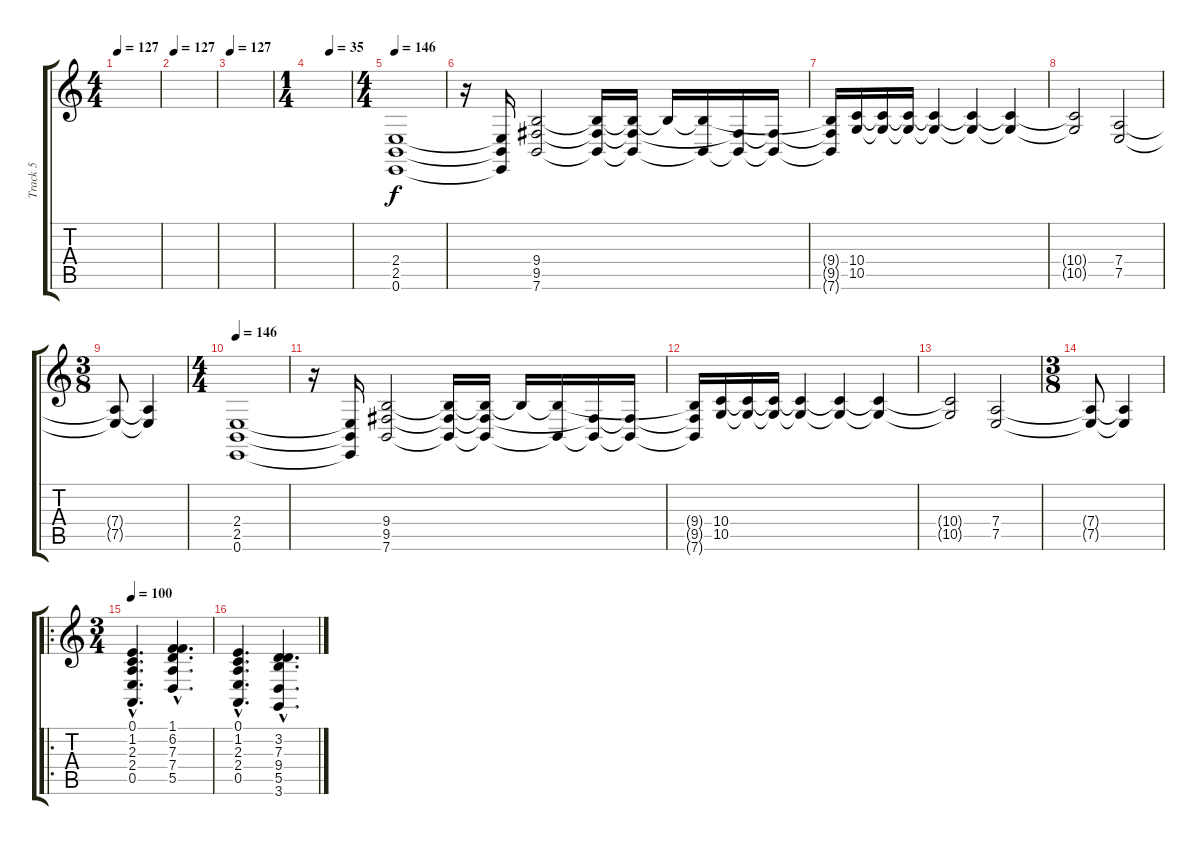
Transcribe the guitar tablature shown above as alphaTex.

\track ("Track 5" "Track 5") {instrument choiraahs}
\staff {score tabs}
\tuning (E4 B3 G3 D3 A2 E2) {hide}
\ts (4 4)
\tempo 127
\clef g2
\ks c
|
\tempo 127
|
\tempo 127
|
\ts (1 4)
\tempo (35 0.5)
|
\ts (4 4)
\tempo 146
(2.4 2.5 0.6).1 |
r.16 (2.4{t} 2.5{t} 0.6{t}).16 (9.4 9.5 7.6).2 (9.4{t} 9.5{t} 7.6{t}).16 (9.4{t} 9.5{t} 7.6{t}).16 9.4{t}.16 (9.4{t} 7.6{t}).16 (9.5{t} 7.6{t}).16 (9.5{t} 7.6{t}).16 |
(9.4{t} 9.5{t} 7.6{t}).16 (10.4 10.5).16 (10.4{t} 10.5{t}).16 (10.4{t} 10.5{t}).16 (10.4{t} 10.5{t}).4 (10.4{t} 10.5{t}).4 (10.4{t} 10.5{t}).4 |
(10.4{t} 10.5{t}).2 (7.4 7.5).2 |
\ts (3 8)
(7.4{t} 7.5{t}).8 (7.4{t} 7.5{t}).4 |
\ts (4 4)
\tempo 146
(2.4 2.5 0.6).1 |
r.16 (2.4{t} 2.5{t} 0.6{t}).16 (9.4 9.5 7.6).2 (9.4{t} 9.5{t} 7.6{t}).16 (9.4{t} 9.5{t} 7.6{t}).16 9.4{t}.16 (9.4{t} 7.6{t}).16 (9.5{t} 7.6{t}).16 (9.5{t} 7.6{t}).16 |
(9.4{t} 9.5{t} 7.6{t}).16 (10.4 10.5).16 (10.4{t} 10.5{t}).16 (10.4{t} 10.5{t}).16 (10.4{t} 10.5{t}).4 (10.4{t} 10.5{t}).4 (10.4{t} 10.5{t}).4 |
(10.4{t} 10.5{t}).2 (7.4 7.5).2 |
\ts (3 8)
(7.4{t} 7.5{t}).8 (7.4{t} 7.5{t}).4 |
\ro
\ts (3 4)
\tempo 120
\tempo 100
(0.1{hac} 1.2{hac} 2.3{hac} 2.4{hac} 0.5{hac}).4{d} (1.1{hac} 6.2{hac} 7.3{hac} 7.4{hac} 5.5{hac}).4{d} |
(0.1{hac} 1.2{hac} 2.3{hac} 2.4{hac} 0.5{hac}).4{d} (3.2{hac} 7.3{hac} 9.4{hac} 5.5{hac} 3.6{hac}).4{d}
